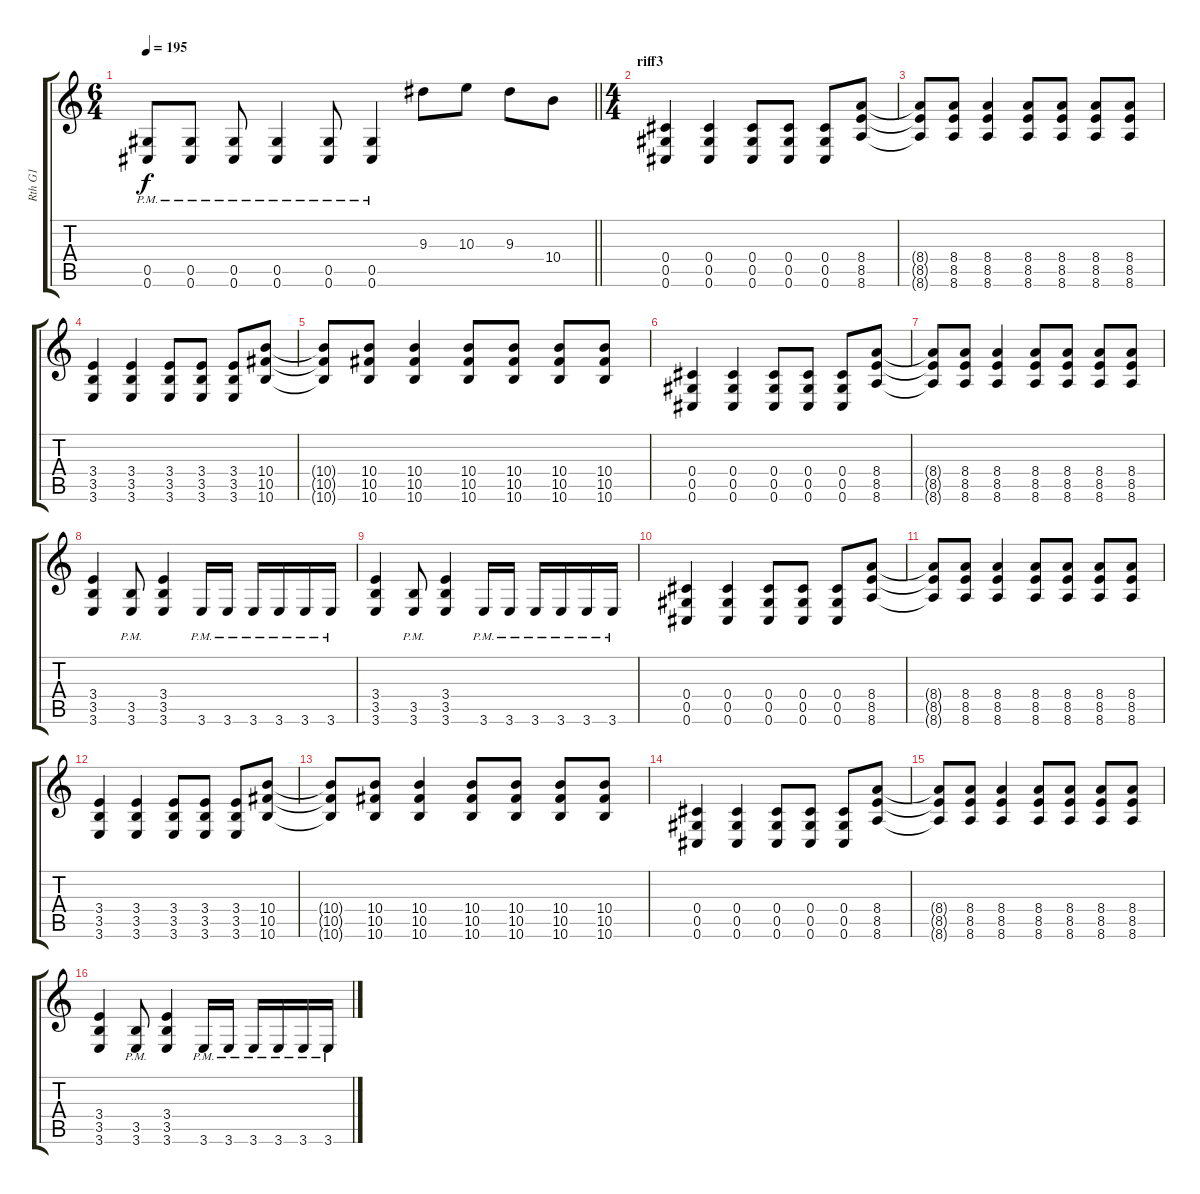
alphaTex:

\track ("Rth G1" "Rth G1") {instrument overdrivenguitar}
\staff {score tabs}
\tuning (Eb4 Bb3 Gb3 Db3 Ab2 Db2) {hide}
\ts (6 4)
\tempo 195
\clef g2
\barLineRight lightlight
\ks c
(0.5{pm} 0.6{pm}).8{dy f} (0.5{pm} 0.6{pm}).8 (0.5{pm} 0.6{pm}).8 (0.5{pm} 0.6{pm}).4 (0.5{pm} 0.6{pm}).8 (0.5{pm} 0.6{pm}).4 9.3.8 10.3.8 9.3.8 10.4.8 |
\ts (4 4)
\section ("" "riff3")
(0.4 0.5 0.6).4 (0.4 0.5 0.6).4 (0.4 0.5 0.6).8 (0.4 0.5 0.6).8 (0.4 0.5 0.6).8 (8.4 8.5 8.6).8 |
(8.4{t} 8.5{t} 8.6{t}).8 (8.4 8.5 8.6).8 (8.4 8.5 8.6).4 (8.4 8.5 8.6).8 (8.4 8.5 8.6).8 (8.4 8.5 8.6).8 (8.4 8.5 8.6).8 |
(3.4 3.5 3.6).4 (3.4 3.5 3.6).4 (3.4 3.5 3.6).8 (3.4 3.5 3.6).8 (3.4 3.5 3.6).8 (10.4 10.5 10.6).8 |
(10.4{t} 10.5{t} 10.6{t}).8 (10.4 10.5 10.6).8 (10.4 10.5 10.6).4 (10.4 10.5 10.6).8 (10.4 10.5 10.6).8 (10.4 10.5 10.6).8 (10.4 10.5 10.6).8 |
(0.4 0.5 0.6).4 (0.4 0.5 0.6).4 (0.4 0.5 0.6).8 (0.4 0.5 0.6).8 (0.4 0.5 0.6).8 (8.4 8.5 8.6).8 |
(8.4{t} 8.5{t} 8.6{t}).8 (8.4 8.5 8.6).8 (8.4 8.5 8.6).4 (8.4 8.5 8.6).8 (8.4 8.5 8.6).8 (8.4 8.5 8.6).8 (8.4 8.5 8.6).8 |
(3.4 3.5 3.6).4 (3.5{pm} 3.6).8 (3.4 3.5 3.6).4 3.6{pm}.16 3.6{pm}.16 3.6{pm}.16 3.6{pm}.16 3.6{pm}.16 3.6{pm}.16 |
(3.4 3.5 3.6).4 (3.5{pm} 3.6).8 (3.4 3.5 3.6).4 3.6{pm}.16 3.6{pm}.16 3.6{pm}.16 3.6{pm}.16 3.6{pm}.16 3.6{pm}.16 |
(0.4 0.5 0.6).4 (0.4 0.5 0.6).4 (0.4 0.5 0.6).8 (0.4 0.5 0.6).8 (0.4 0.5 0.6).8 (8.4 8.5 8.6).8 |
(8.4{t} 8.5{t} 8.6{t}).8 (8.4 8.5 8.6).8 (8.4 8.5 8.6).4 (8.4 8.5 8.6).8 (8.4 8.5 8.6).8 (8.4 8.5 8.6).8 (8.4 8.5 8.6).8 |
(3.4 3.5 3.6).4 (3.4 3.5 3.6).4 (3.4 3.5 3.6).8 (3.4 3.5 3.6).8 (3.4 3.5 3.6).8 (10.4 10.5 10.6).8 |
(10.4{t} 10.5{t} 10.6{t}).8 (10.4 10.5 10.6).8 (10.4 10.5 10.6).4 (10.4 10.5 10.6).8 (10.4 10.5 10.6).8 (10.4 10.5 10.6).8 (10.4 10.5 10.6).8 |
(0.4 0.5 0.6).4 (0.4 0.5 0.6).4 (0.4 0.5 0.6).8 (0.4 0.5 0.6).8 (0.4 0.5 0.6).8 (8.4 8.5 8.6).8 |
(8.4{t} 8.5{t} 8.6{t}).8 (8.4 8.5 8.6).8 (8.4 8.5 8.6).4 (8.4 8.5 8.6).8 (8.4 8.5 8.6).8 (8.4 8.5 8.6).8 (8.4 8.5 8.6).8 |
(3.4 3.5 3.6).4 (3.5{pm} 3.6).8 (3.4 3.5 3.6).4 3.6{pm}.16 3.6{pm}.16 3.6{pm}.16 3.6{pm}.16 3.6{pm}.16 3.6{pm}.16
